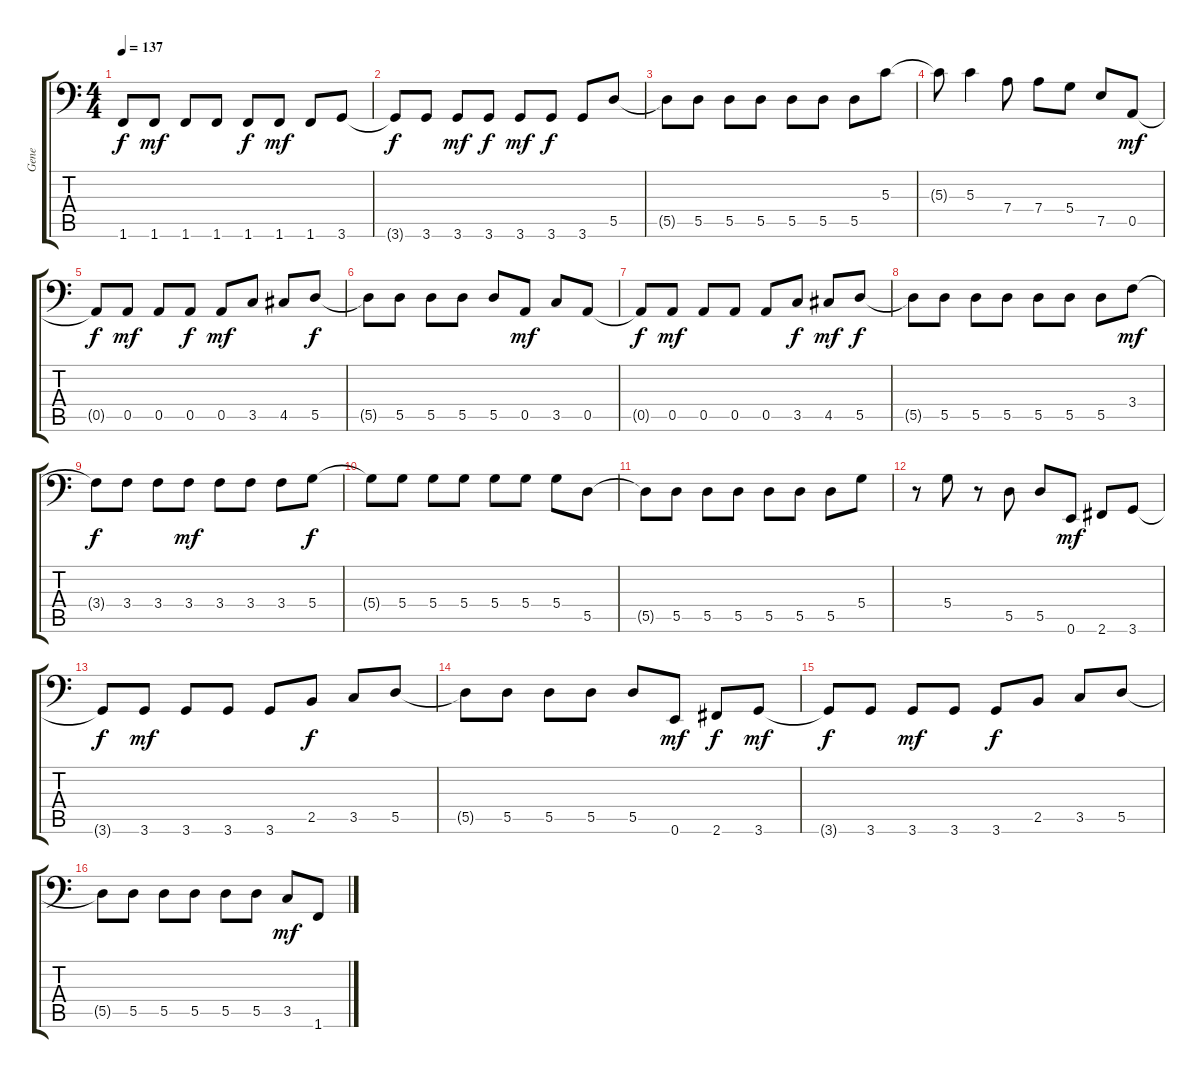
\track ("Gene" "Gene") {instrument electricbasspick}
\staff {score tabs}
\tuning (E3 B2 G2 D2 A1 E1) {hide}
\ts (4 4)
\tempo 137
\clef f4
\ks c
1.6{t}.8{dy f} 1.6.8{dy mf} 1.6.8 1.6.8 1.6.8{dy f} 1.6.8{dy mf} 1.6.8 3.6.8 |
3.6{t}.8{dy f} 3.6.8 3.6.8{dy mf} 3.6.8{dy f} 3.6.8{dy mf} 3.6.8{dy f} 3.6.8 5.5.8 |
5.5{t}.8 5.5.8 5.5.8 5.5.8 5.5.8 5.5.8 5.5.8 5.3.8 |
5.3{t}.8 5.3.4 7.4.8 7.4.8 5.4.8 7.5.8 0.5.8{dy mf} |
0.5{t}.8{dy f} 0.5.8{dy mf} 0.5.8 0.5.8{dy f} 0.5.8{dy mf} 3.5.8 4.5.8 5.5.8{dy f} |
5.5{t}.8 5.5.8 5.5.8 5.5.8 5.5.8 0.5.8{dy mf} 3.5.8 0.5.8 |
0.5{t}.8{dy f} 0.5.8{dy mf} 0.5.8 0.5.8 0.5.8 3.5.8{dy f} 4.5.8{dy mf} 5.5.8{dy f} |
5.5{t}.8 5.5.8 5.5.8 5.5.8 5.5.8 5.5.8 5.5.8 3.4.8{dy mf} |
3.4{t}.8{dy f} 3.4.8 3.4.8 3.4.8{dy mf} 3.4.8 3.4.8 3.4.8 5.4.8{dy f} |
5.4{t}.8 5.4.8 5.4.8 5.4.8 5.4.8 5.4.8 5.4.8 5.5.8 |
5.5{t}.8 5.5.8 5.5.8 5.5.8 5.5.8 5.5.8 5.5.8 5.4.8 |
r.8 5.4.8 r.8 5.5.8 5.5.8 0.6.8{dy mf} 2.6.8 3.6.8 |
3.6{t}.8{dy f} 3.6.8{dy mf} 3.6.8 3.6.8 3.6.8 2.5.8{dy f} 3.5.8 5.5.8 |
5.5{t}.8 5.5.8 5.5.8 5.5.8 5.5.8 0.6.8{dy mf} 2.6.8{dy f} 3.6.8{dy mf} |
3.6{t}.8{dy f} 3.6.8 3.6.8{dy mf} 3.6.8 3.6.8{dy f} 2.5.8 3.5.8 5.5.8 |
5.5{t}.8 5.5.8 5.5.8 5.5.8 5.5.8 5.5.8 3.5.8{dy mf} 1.6.8
